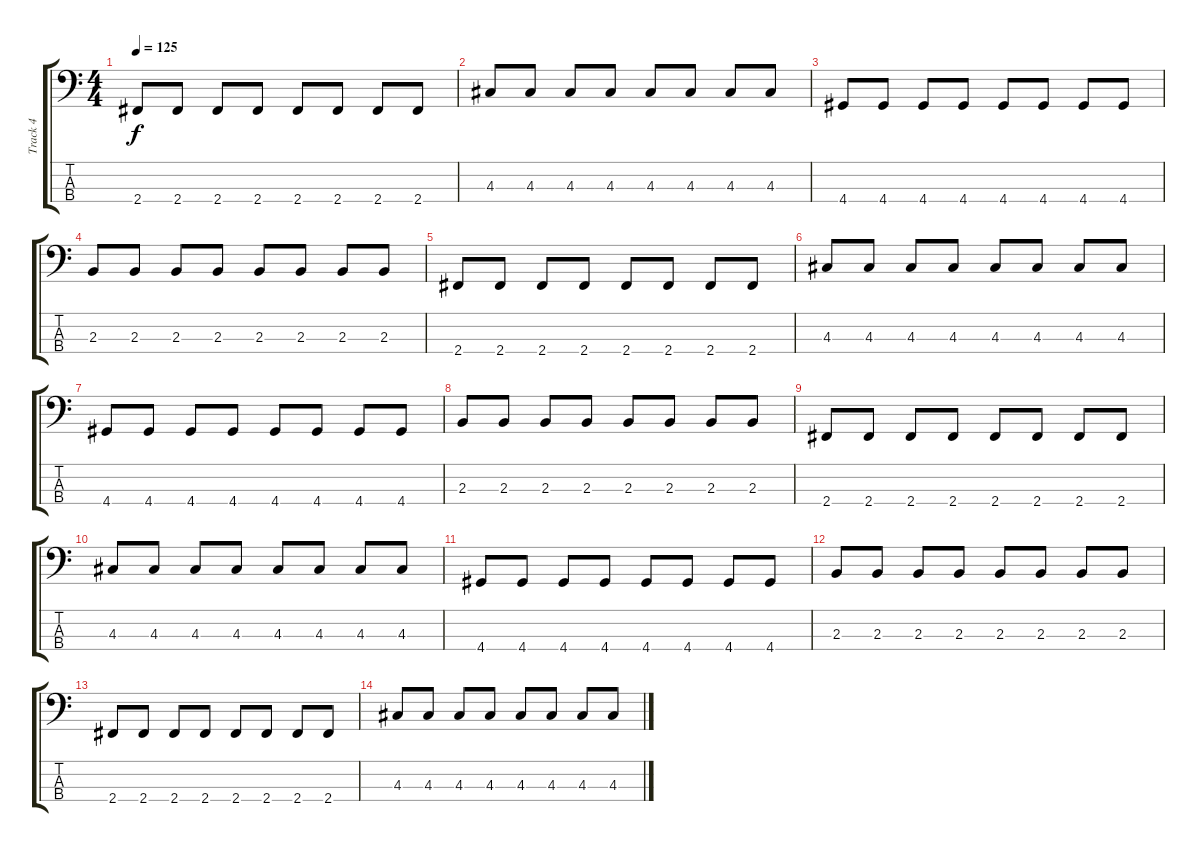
\track ("Track 4" "Track 4") {instrument electricbassfinger}
\staff {score tabs}
\tuning (G2 D2 A1 E1) {hide}
\ts (4 4)
\tempo 125
\clef f4
\ks c
2.4.8{dy f} 2.4.8 2.4.8 2.4.8 2.4.8 2.4.8 2.4.8 2.4.8 |
4.3.8 4.3.8 4.3.8 4.3.8 4.3.8 4.3.8 4.3.8 4.3.8 |
4.4.8 4.4.8 4.4.8 4.4.8 4.4.8 4.4.8 4.4.8 4.4.8 |
2.3.8 2.3.8 2.3.8 2.3.8 2.3.8 2.3.8 2.3.8 2.3.8 |
2.4.8 2.4.8 2.4.8 2.4.8 2.4.8 2.4.8 2.4.8 2.4.8 |
4.3.8 4.3.8 4.3.8 4.3.8 4.3.8 4.3.8 4.3.8 4.3.8 |
4.4.8 4.4.8 4.4.8 4.4.8 4.4.8 4.4.8 4.4.8 4.4.8 |
2.3.8 2.3.8 2.3.8 2.3.8 2.3.8 2.3.8 2.3.8 2.3.8 |
2.4.8 2.4.8 2.4.8 2.4.8 2.4.8 2.4.8 2.4.8 2.4.8 |
4.3.8 4.3.8 4.3.8 4.3.8 4.3.8 4.3.8 4.3.8 4.3.8 |
4.4.8 4.4.8 4.4.8 4.4.8 4.4.8 4.4.8 4.4.8 4.4.8 |
2.3.8 2.3.8 2.3.8 2.3.8 2.3.8 2.3.8 2.3.8 2.3.8 |
2.4.8 2.4.8 2.4.8 2.4.8 2.4.8 2.4.8 2.4.8 2.4.8 |
4.3.8 4.3.8 4.3.8 4.3.8 4.3.8 4.3.8 4.3.8 4.3.8
